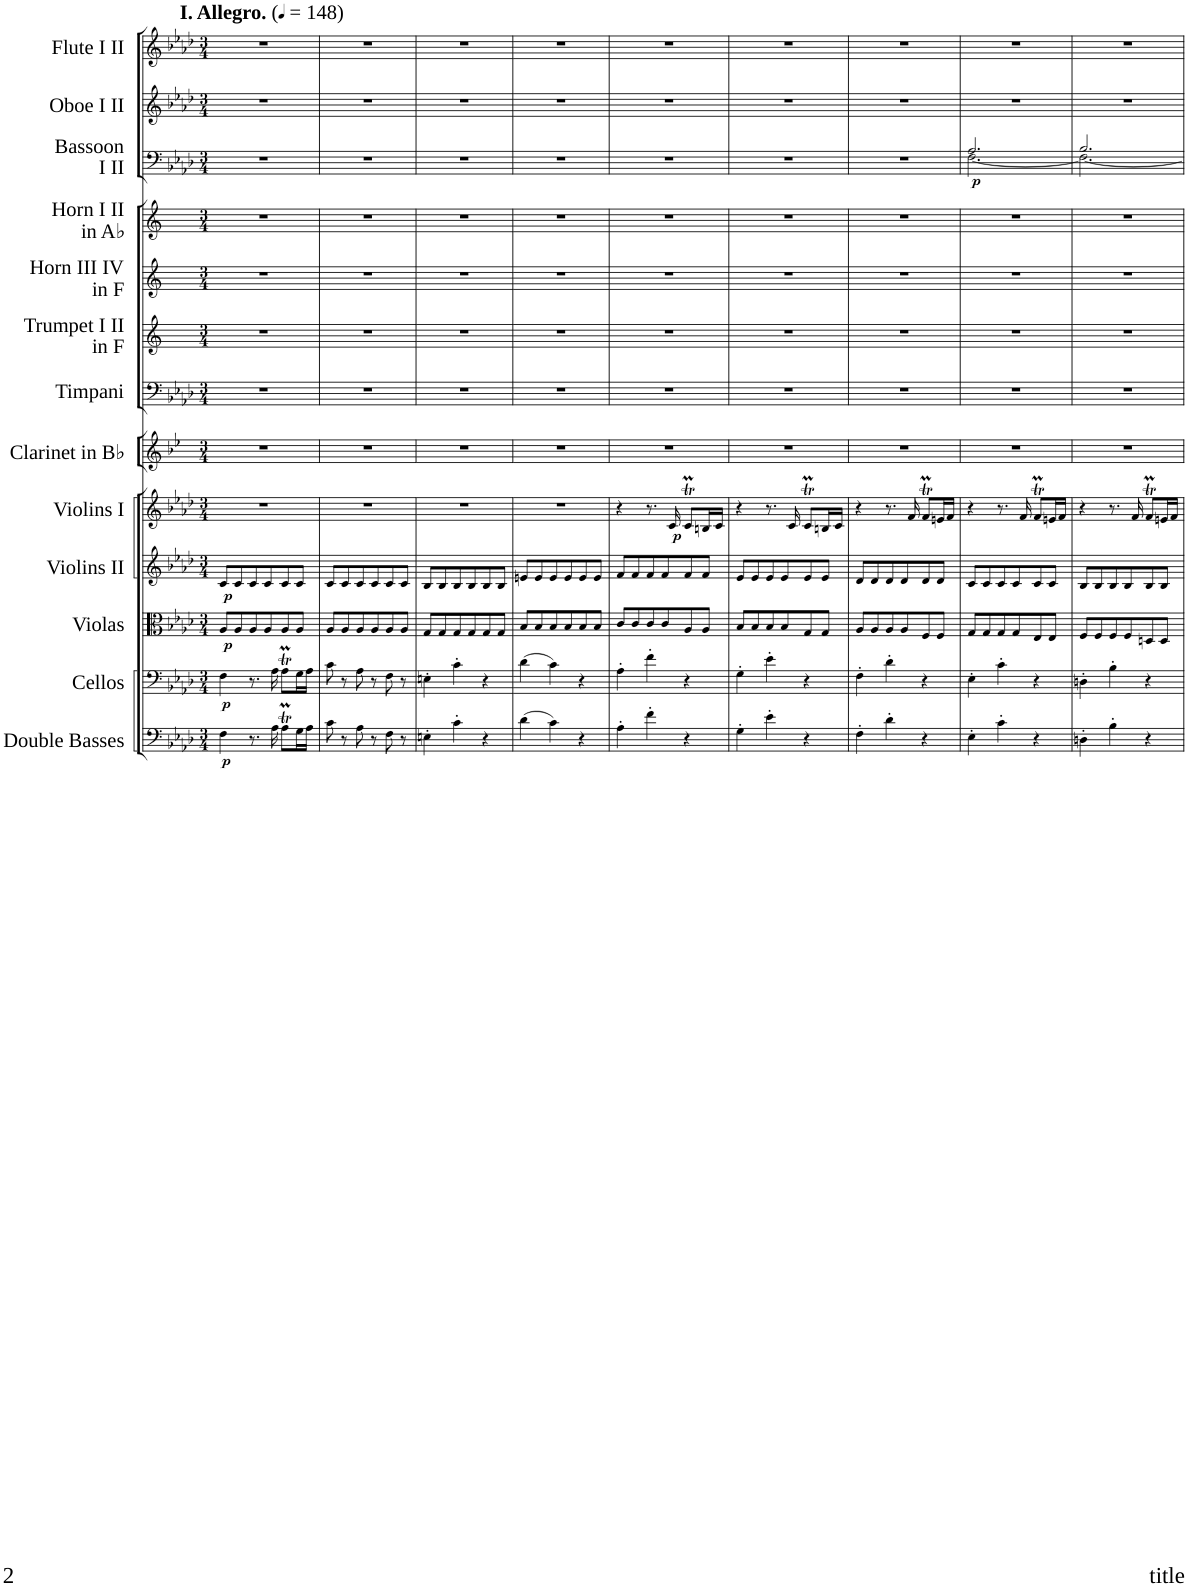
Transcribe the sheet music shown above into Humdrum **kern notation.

**kern	**dynam	**kern	**dynam	**kern	**dynam	**kern	**dynam	**kern	**dynam	**kern	**kern	**kern	**kern	**kern	**kern	**dynam	**kern	**kern
*part13	*part13	*part12	*part12	*part11	*part11	*part10	*part10	*part9	*part9	*part8	*part7	*part6	*part5	*part4	*part3	*part3	*part2	*part1
*staff13	*staff13	*staff12	*staff12	*staff11	*staff11	*staff10	*staff10	*staff9	*staff9	*staff8	*staff7	*staff6	*staff5	*staff4	*staff3	*staff3	*staff2	*staff1
*I"Double Basses	*	*I"Cellos	*	*I"Violas	*	*I"Violins II	*	*I"Violins I	*	*I"Clarinet in Bb	*I"Timpani	*I"Trumpet I II in F	*I"Horn III IV in F	*I"Horn I II in Ab	*I"Bassoon I II	*	*I"Oboe I II	*I"Flute I II
*	*	*	*	*	*	*	*	*	*	*I'Cl	*I'Timp	*I'Tpt	*I'Hn	*I'Hn	*I'Bsn	*	*I'Ob	*I'Fl
*clefF4	*	*clefF4	*	*clefC3	*	*clefG2	*	*clefG2	*	*clefG2	*clefF4	*clefG2	*clefG2	*clefG2	*clefF4	*	*clefG2	*clefG2
*Trd7c12	*	*	*	*	*	*	*	*	*	*Trd1c2	*	*Trd-3c-5	*Trd4c7	*Trd2c4	*	*	*	*
*k[b-e-a-d-]	*	*k[b-e-a-d-]	*	*k[b-e-a-d-]	*	*k[b-e-a-d-]	*	*k[b-e-a-d-]	*	*k[b-e-]	*k[b-e-a-d-]	*k[]	*k[]	*k[]	*k[b-e-a-d-]	*	*k[b-e-a-d-]	*k[b-e-a-d-]
*M3/4	*	*M3/4	*	*M3/4	*	*M3/4	*	*M3/4	*	*M3/4	*M3/4	*M3/4	*M3/4	*M3/4	*M3/4	*	*M3/4	*M3/4
*MM148	*	*MM148	*	*MM148	*	*MM148	*	*MM148	*	*MM148	*MM148	*MM148	*MM148	*MM148	*MM148	*	*MM148	*MM148
=1	=1	=1	=1	=1	=1	=1	=1	=1	=1	=1	=1	=1	=1	=1	=1	=1	=1	=1
!	!	!	!	!	!	!	!	!	!	!	!	!	!	!	!	!	!	!LO:TX:a:B:t=I. Allegro.
!	!LO:DY:b	!	!LO:DY:b	!	!LO:DY:b	!	!LO:DY:b	!	!	!	!	!	!	!	!	!	!	!
4F\	p	4F\	p	8A-'/L	p	8c'/L	p	2.r	.	2.r	2.r	2.r	2.r	2.r	2.r	.	2.r	2.r
.	.	.	.	8A-'/	.	8c'/	.	.	.	.	.	.	.	.	.	.	.	.
8.r	.	8.r	.	8A-'/	.	8c'/	.	.	.	.	.	.	.	.	.	.	.	.
.	.	.	.	8A-'/	.	8c'/	.	.	.	.	.	.	.	.	.	.	.	.
16A-\	.	16A-\	.	.	.	.	.	.	.	.	.	.	.	.	.	.	.	.
8A-MT\L	.	8A-TM\L	.	8A-'/	.	8c'/	.	.	.	.	.	.	.	.	.	.	.	.
16G\L	.	16G\L	.	8A-'/J	.	8c'/J	.	.	.	.	.	.	.	.	.	.	.	.
16A-\JJ	.	16A-\JJ	.	.	.	.	.	.	.	.	.	.	.	.	.	.	.	.
=2	=2	=2	=2	=2	=2	=2	=2	=2	=2	=2	=2	=2	=2	=2	=2	=2	=2	=2
8c\	.	8c\	.	8A-'/L	.	8c'/L	.	2.r	.	2.r	2.r	2.r	2.r	2.r	2.r	.	2.r	2.r
8r	.	8r	.	8A-'/	.	8c'/	.	.	.	.	.	.	.	.	.	.	.	.
8A-\	.	8A-\	.	8A-'/	.	8c'/	.	.	.	.	.	.	.	.	.	.	.	.
8r	.	8r	.	8A-'/	.	8c'/	.	.	.	.	.	.	.	.	.	.	.	.
8F\	.	8F\	.	8A-'/	.	8c'/	.	.	.	.	.	.	.	.	.	.	.	.
8r	.	8r	.	8A-'/J	.	8c'/J	.	.	.	.	.	.	.	.	.	.	.	.
=3	=3	=3	=3	=3	=3	=3	=3	=3	=3	=3	=3	=3	=3	=3	=3	=3	=3	=3
4En'\	.	4En'\	.	8G'/L	.	8B-'/L	.	2.r	.	2.r	2.r	2.r	2.r	2.r	2.r	.	2.r	2.r
.	.	.	.	8G'/	.	8B-'/	.	.	.	.	.	.	.	.	.	.	.	.
4c'\	.	4c'\	.	8G'/	.	8B-'/	.	.	.	.	.	.	.	.	.	.	.	.
.	.	.	.	8G'/	.	8B-'/	.	.	.	.	.	.	.	.	.	.	.	.
4r	.	4r	.	8G'/	.	8B-'/	.	.	.	.	.	.	.	.	.	.	.	.
.	.	.	.	8G'/J	.	8B-'/J	.	.	.	.	.	.	.	.	.	.	.	.
=4	=4	=4	=4	=4	=4	=4	=4	=4	=4	=4	=4	=4	=4	=4	=4	=4	=4	=4
(4d-\	.	(4d-\	.	8B-'/L	.	8en'/L	.	2.r	.	2.r	2.r	2.r	2.r	2.r	2.r	.	2.r	2.r
.	.	.	.	8B-'/	.	8e'/	.	.	.	.	.	.	.	.	.	.	.	.
4c'\)	.	4c'\)	.	8B-'/	.	8e'/	.	.	.	.	.	.	.	.	.	.	.	.
.	.	.	.	8B-'/	.	8e'/	.	.	.	.	.	.	.	.	.	.	.	.
4r	.	4r	.	8B-'/	.	8e'/	.	.	.	.	.	.	.	.	.	.	.	.
.	.	.	.	8B-'/J	.	8e'/J	.	.	.	.	.	.	.	.	.	.	.	.
=5	=5	=5	=5	=5	=5	=5	=5	=5	=5	=5	=5	=5	=5	=5	=5	=5	=5	=5
4A-'\	.	4A-'\	.	8c'/L	.	8f'/L	.	4r	.	2.r	2.r	2.r	2.r	2.r	2.r	.	2.r	2.r
.	.	.	.	8c'/	.	8f'/	.	.	.	.	.	.	.	.	.	.	.	.
4f'\	.	4f'\	.	8c'/	.	8f'/	.	8.r	.	.	.	.	.	.	.	.	.	.
.	.	.	.	8c'/	.	8f'/	.	.	.	.	.	.	.	.	.	.	.	.
!	!	!	!	!	!	!	!	!	!LO:DY:b	!	!	!	!	!	!	!	!	!
.	.	.	.	.	.	.	.	16c/	p	.	.	.	.	.	.	.	.	.
4r	.	4r	.	8A-'/	.	8f'/	.	8ctm/L	.	.	.	.	.	.	.	.	.	.
.	.	.	.	8A-'/J	.	8f'/J	.	16Bn/L	.	.	.	.	.	.	.	.	.	.
.	.	.	.	.	.	.	.	16c/JJ	.	.	.	.	.	.	.	.	.	.
=6	=6	=6	=6	=6	=6	=6	=6	=6	=6	=6	=6	=6	=6	=6	=6	=6	=6	=6
4G'\	.	4G'\	.	8B-'/L	.	8e-'/L	.	4r	.	2.r	2.r	2.r	2.r	2.r	2.r	.	2.r	2.r
.	.	.	.	8B-'/	.	8e-'/	.	.	.	.	.	.	.	.	.	.	.	.
4e-'\	.	4e-'\	.	8B-'/	.	8e-'/	.	8.r	.	.	.	.	.	.	.	.	.	.
.	.	.	.	8B-'/	.	8e-'/	.	.	.	.	.	.	.	.	.	.	.	.
.	.	.	.	.	.	.	.	16c/	.	.	.	.	.	.	.	.	.	.
4r	.	4r	.	8G'/	.	8e-'/	.	8ctm/L	.	.	.	.	.	.	.	.	.	.
.	.	.	.	8G'/J	.	8e-'/J	.	16Bn/L	.	.	.	.	.	.	.	.	.	.
.	.	.	.	.	.	.	.	16c/JJ	.	.	.	.	.	.	.	.	.	.
=7	=7	=7	=7	=7	=7	=7	=7	=7	=7	=7	=7	=7	=7	=7	=7	=7	=7	=7
4F'\	.	4F'\	.	8A-'/L	.	8d-'/L	.	4r	.	2.r	2.r	2.r	2.r	2.r	2.r	.	2.r	2.r
.	.	.	.	8A-'/	.	8d-'/	.	.	.	.	.	.	.	.	.	.	.	.
4d-'\	.	4d-'\	.	8A-'/	.	8d-'/	.	8.r	.	.	.	.	.	.	.	.	.	.
.	.	.	.	8A-'/	.	8d-'/	.	.	.	.	.	.	.	.	.	.	.	.
.	.	.	.	.	.	.	.	16f/	.	.	.	.	.	.	.	.	.	.
4r	.	4r	.	8F'/	.	8d-'/	.	8fTM/L	.	.	.	.	.	.	.	.	.	.
.	.	.	.	8F'/J	.	8d-'/J	.	16en/L	.	.	.	.	.	.	.	.	.	.
.	.	.	.	.	.	.	.	16f/JJ	.	.	.	.	.	.	.	.	.	.
=8	=8	=8	=8	=8	=8	=8	=8	=8	=8	=8	=8	=8	=8	=8	=8	=8	=8	=8
*	*	*	*	*	*	*	*	*	*	*	*	*	*	*	*^	*	*	*
!	!	!	!	!	!	!	!	!	!	!	!	!	!	!	!	!	!LO:DY:b	!	!
4E-'\	.	4E-'\	.	8G'/L	.	8c'/L	.	4r	.	2.r	2.r	2.r	2.r	2.r	2.A-/	[2.F\	p	2.r	2.r
.	.	.	.	8G'/	.	8c'/	.	.	.	.	.	.	.	.	.	.	.	.	.
4c'\	.	4c'\	.	8G'/	.	8c'/	.	8.r	.	.	.	.	.	.	.	.	.	.	.
.	.	.	.	8G'/	.	8c'/	.	.	.	.	.	.	.	.	.	.	.	.	.
.	.	.	.	.	.	.	.	16f/	.	.	.	.	.	.	.	.	.	.	.
4r	.	4r	.	8E-'/	.	8c'/	.	8fTM/L	.	.	.	.	.	.	.	.	.	.	.
.	.	.	.	8E-'/J	.	8c'/J	.	16en/L	.	.	.	.	.	.	.	.	.	.	.
.	.	.	.	.	.	.	.	16f/JJ	.	.	.	.	.	.	.	.	.	.	.
=9	=9	=9	=9	=9	=9	=9	=9	=9	=9	=9	=9	=9	=9	=9	=9	=9	=9	=9	=9
4Dn'\	.	4Dn'\	.	8F'/L	.	8B-'/L	.	4r	.	2.r	2.r	2.r	2.r	2.r	2.B-/	2.F\_	.	2.r	2.r
.	.	.	.	8F'/	.	8B-'/	.	.	.	.	.	.	.	.	.	.	.	.	.
4B-'\	.	4B-'\	.	8F'/	.	8B-'/	.	8.r	.	.	.	.	.	.	.	.	.	.	.
.	.	.	.	8F'/	.	8B-'/	.	.	.	.	.	.	.	.	.	.	.	.	.
.	.	.	.	.	.	.	.	16f/	.	.	.	.	.	.	.	.	.	.	.
4r	.	4r	.	8Dn'/	.	8B-'/	.	8fTM/L	.	.	.	.	.	.	.	.	.	.	.
.	.	.	.	8D'/J	.	8B-'/J	.	16en/L	.	.	.	.	.	.	.	.	.	.	.
.	.	.	.	.	.	.	.	16f/JJ	.	.	.	.	.	.	.	.	.	.	.
*	*	*	*	*	*	*	*	*	*	*	*	*	*	*	*v	*v	*	*	*
=	=	=	=	=	=	=	=	=	=	=	=	=	=	=	=	=	=	=
*-	*-	*-	*-	*-	*-	*-	*-	*-	*-	*-	*-	*-	*-	*-	*-	*-	*-	*-
